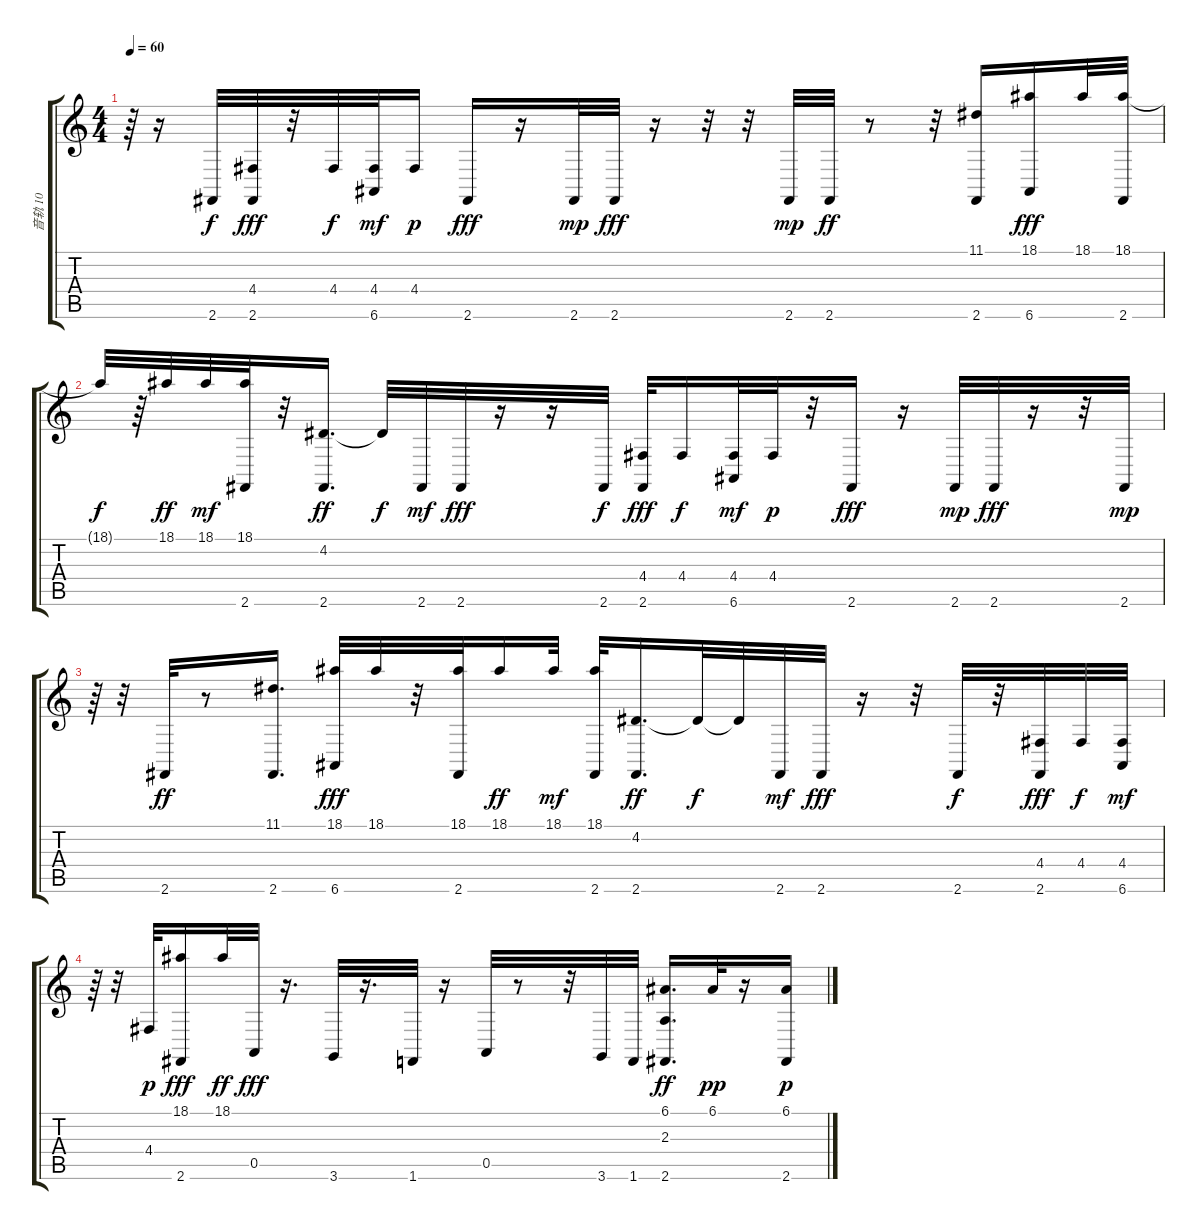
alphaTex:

\track ("音轨 10" "音轨 10") {instrument acousticgrandpiano}
\staff {score tabs}
\tuning (E4 B3 G3 D3 A2 E2) {hide}
\ts (4 4)
\tempo 60
\clef g2
\ks c
r.64{dy fff} r.16 2.6.32{dy f} (4.4 2.6).32{dy fff} r.32 4.4.32{dy f} (4.4 6.6).32{dy mf} 4.4.16{dy p} 2.6.16{dy fff} r.16 2.6.32{dy mp} 2.6.32{dy fff} r.16 r.32 r.32 2.6.32{dy mp} 2.6.32{dy ff} r.8 r.32 (11.1 2.6).16 (18.1 6.6).16{dy fff} 18.1.32 (18.1 2.6).32 |
18.1{t}.32{dy f} r.64 18.1.32{dy ff} 18.1.32{dy mf} (18.1 2.6).32 r.32 (4.2 2.6).16{d dy ff} 4.2{t}.32{dy f} 2.6.32{dy mf} 2.6.32{dy fff} r.16 r.16 2.6.32{dy f} (4.4 2.6).32{dy fff} 4.4.16{dy f} (4.4 6.6).32{dy mf} 4.4.32{dy p} r.32 2.6.16{dy fff} r.16 2.6.32{dy mp} 2.6.32{dy fff} r.16 r.32 2.6.32{dy mp} |
r.64 r.32 2.6.32{dy ff} r.8 (11.1 2.6).16{d} (18.1 6.6).32{dy fff} 18.1.32 r.32 (18.1 2.6).32 18.1.16{dy ff} 18.1.32{dy mf} (18.1 2.6).32 (4.2 2.6).16{d dy ff} 4.2{t}.32{dy f} 4.2{t}.32 2.6.32{dy mf} 2.6.32{dy fff} r.16 r.32 2.6.32{dy f} r.32 (4.4 2.6).32{dy fff} 4.4.32{dy f} (4.4 6.6).32{dy mf} |
r.64 r.32 4.4.32{dy p} (18.1 2.6).16{dy fff volume 12 balance 7} 18.1.32{dy ff} 0.5.32{dy fff} r.16{d} 3.6.32 r.16{d} 1.6.32 r.16 0.5.32 r.8 r.32 3.6.32 1.6.32 (6.1 2.3 2.6).16{d dy ff} 6.1.32{dy pp} r.16 (6.1 2.6).16{dy p}
